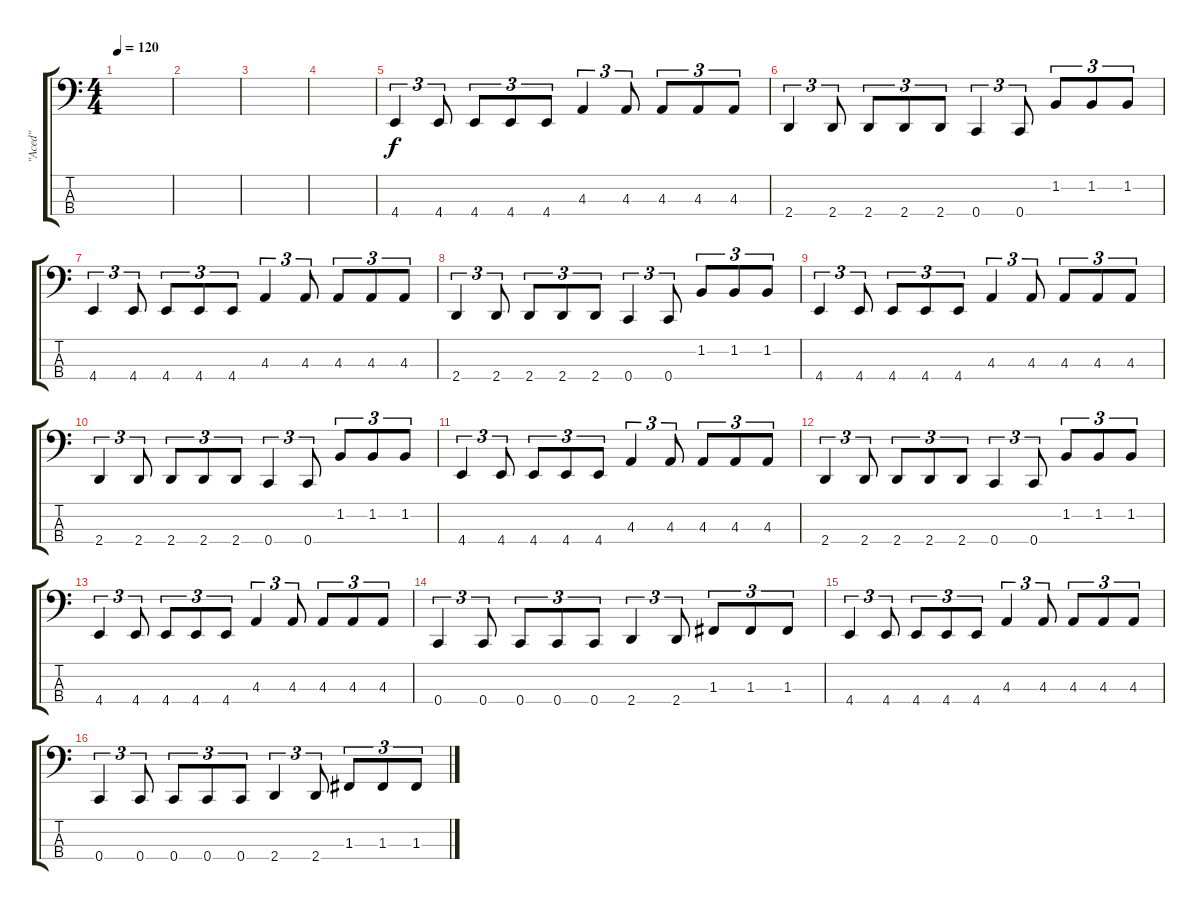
\track ("\"Aced\"" "\"Aced\"") {instrument electricbasspick}
\staff {score tabs}
\tuning (Eb2 Bb1 F1 C1) {hide}
\ts (4 4)
\tempo 120
\clef f4
\ks c
|
|
|
|
4.4.4{tu (3 2)} 4.4.8{tu (3 2)} 4.4.8{tu (3 2)} 4.4.8{tu (3 2)} 4.4.8{tu (3 2)} 4.3.4{tu (3 2)} 4.3.8{tu (3 2)} 4.3.8{tu (3 2)} 4.3.8{tu (3 2)} 4.3.8{tu (3 2)} |
2.4.4{tu (3 2)} 2.4.8{tu (3 2)} 2.4.8{tu (3 2)} 2.4.8{tu (3 2)} 2.4.8{tu (3 2)} 0.4.4{tu (3 2)} 0.4.8{tu (3 2)} 1.2.8{tu (3 2)} 1.2.8{tu (3 2)} 1.2.8{tu (3 2)} |
4.4.4{tu (3 2)} 4.4.8{tu (3 2)} 4.4.8{tu (3 2)} 4.4.8{tu (3 2)} 4.4.8{tu (3 2)} 4.3.4{tu (3 2)} 4.3.8{tu (3 2)} 4.3.8{tu (3 2)} 4.3.8{tu (3 2)} 4.3.8{tu (3 2)} |
2.4.4{tu (3 2)} 2.4.8{tu (3 2)} 2.4.8{tu (3 2)} 2.4.8{tu (3 2)} 2.4.8{tu (3 2)} 0.4.4{tu (3 2)} 0.4.8{tu (3 2)} 1.2.8{tu (3 2)} 1.2.8{tu (3 2)} 1.2.8{tu (3 2)} |
4.4.4{tu (3 2)} 4.4.8{tu (3 2)} 4.4.8{tu (3 2)} 4.4.8{tu (3 2)} 4.4.8{tu (3 2)} 4.3.4{tu (3 2)} 4.3.8{tu (3 2)} 4.3.8{tu (3 2)} 4.3.8{tu (3 2)} 4.3.8{tu (3 2)} |
2.4.4{tu (3 2)} 2.4.8{tu (3 2)} 2.4.8{tu (3 2)} 2.4.8{tu (3 2)} 2.4.8{tu (3 2)} 0.4.4{tu (3 2)} 0.4.8{tu (3 2)} 1.2.8{tu (3 2)} 1.2.8{tu (3 2)} 1.2.8{tu (3 2)} |
4.4.4{tu (3 2)} 4.4.8{tu (3 2)} 4.4.8{tu (3 2)} 4.4.8{tu (3 2)} 4.4.8{tu (3 2)} 4.3.4{tu (3 2)} 4.3.8{tu (3 2)} 4.3.8{tu (3 2)} 4.3.8{tu (3 2)} 4.3.8{tu (3 2)} |
2.4.4{tu (3 2)} 2.4.8{tu (3 2)} 2.4.8{tu (3 2)} 2.4.8{tu (3 2)} 2.4.8{tu (3 2)} 0.4.4{tu (3 2)} 0.4.8{tu (3 2)} 1.2.8{tu (3 2)} 1.2.8{tu (3 2)} 1.2.8{tu (3 2)} |
4.4.4{tu (3 2)} 4.4.8{tu (3 2)} 4.4.8{tu (3 2)} 4.4.8{tu (3 2)} 4.4.8{tu (3 2)} 4.3.4{tu (3 2)} 4.3.8{tu (3 2)} 4.3.8{tu (3 2)} 4.3.8{tu (3 2)} 4.3.8{tu (3 2)} |
0.4.4{tu (3 2)} 0.4.8{tu (3 2)} 0.4.8{tu (3 2)} 0.4.8{tu (3 2)} 0.4.8{tu (3 2)} 2.4.4{tu (3 2)} 2.4.8{tu (3 2)} 1.3.8{tu (3 2)} 1.3.8{tu (3 2)} 1.3.8{tu (3 2)} |
4.4.4{tu (3 2)} 4.4.8{tu (3 2)} 4.4.8{tu (3 2)} 4.4.8{tu (3 2)} 4.4.8{tu (3 2)} 4.3.4{tu (3 2)} 4.3.8{tu (3 2)} 4.3.8{tu (3 2)} 4.3.8{tu (3 2)} 4.3.8{tu (3 2)} |
0.4.4{tu (3 2)} 0.4.8{tu (3 2)} 0.4.8{tu (3 2)} 0.4.8{tu (3 2)} 0.4.8{tu (3 2)} 2.4.4{tu (3 2)} 2.4.8{tu (3 2)} 1.3.8{tu (3 2)} 1.3.8{tu (3 2)} 1.3.8{tu (3 2)}
